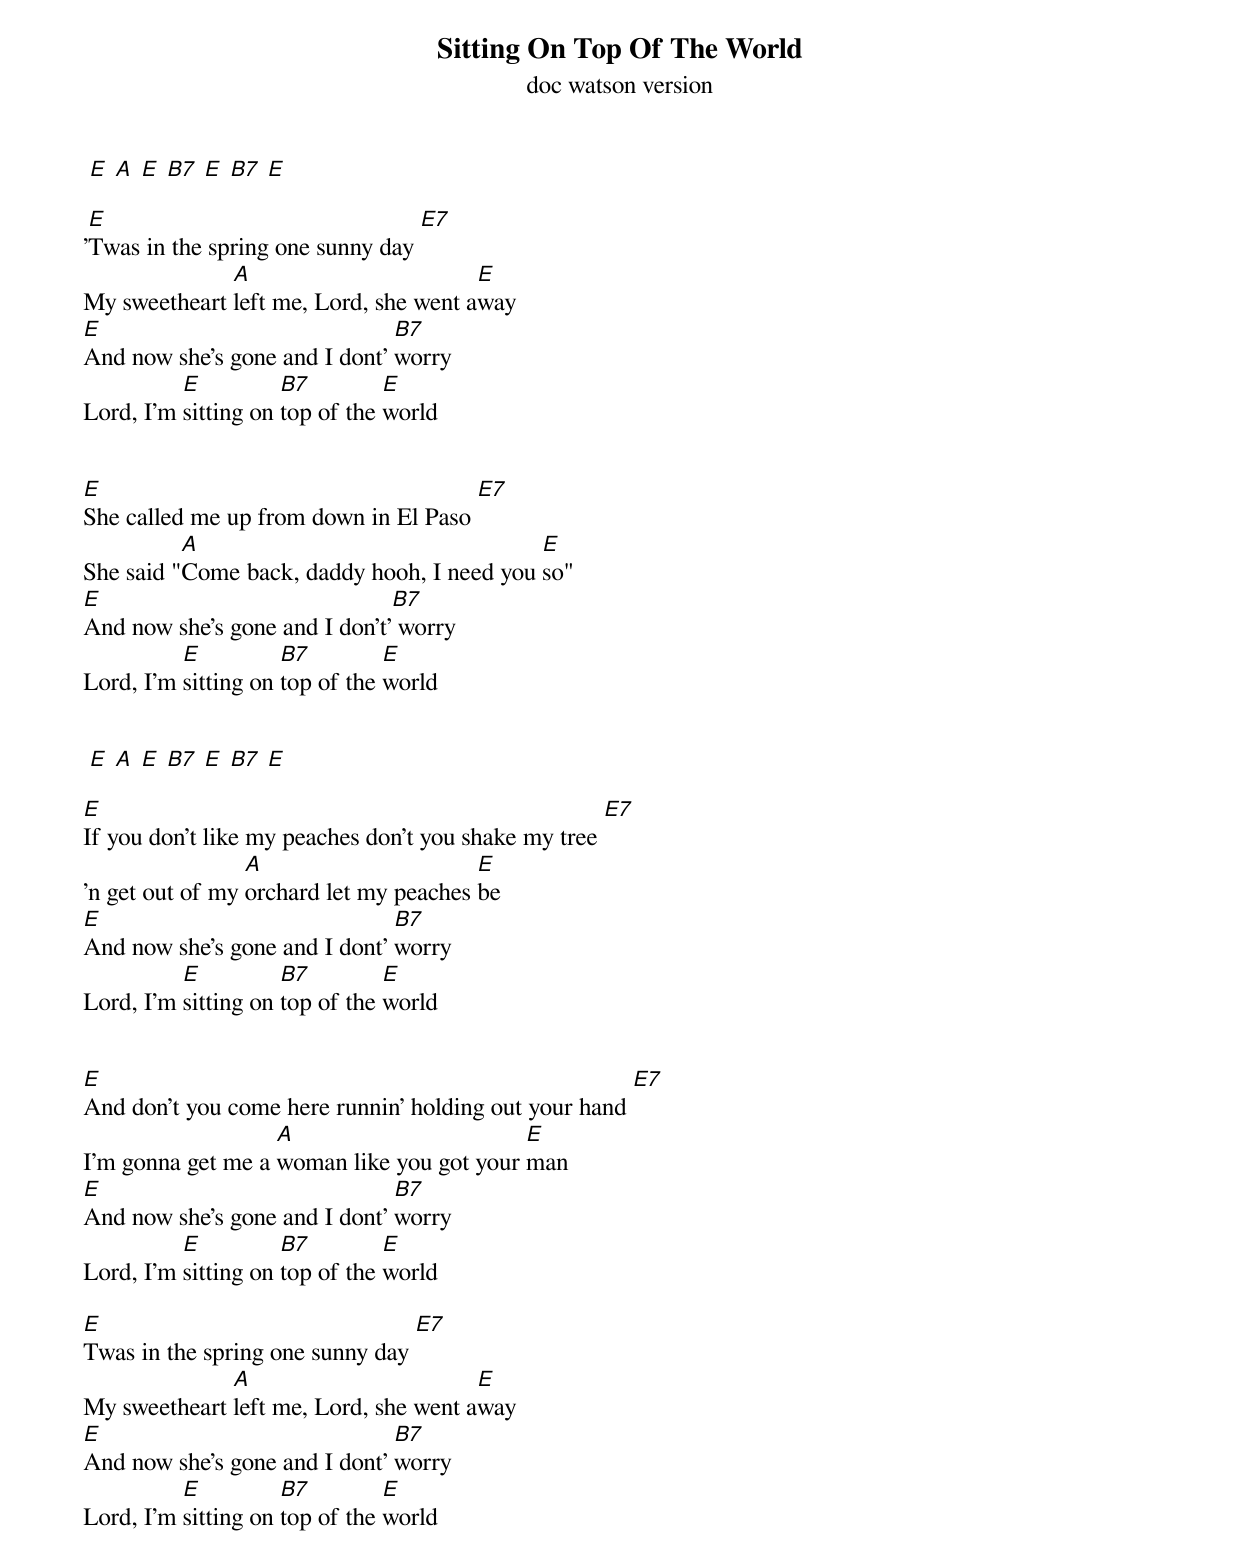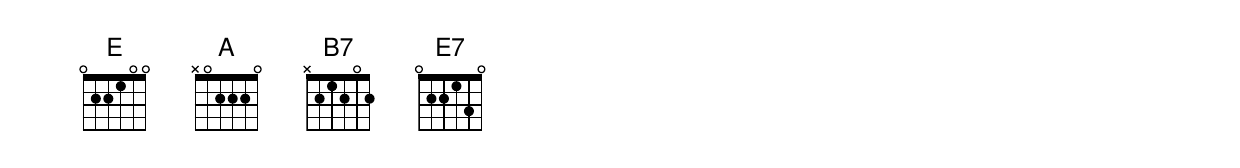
{title: Sitting On Top Of The World}
{subtitle: doc watson version}

 [E] [A] [E] [B7] [E] [B7] [E]

'[E]Twas in the spring one sunny day [E7]
My sweetheart [A]left me, Lord, she went a[E]way
[E]And now she's gone and I dont' [B7]worry
Lord, I'm [E]sitting on [B7]top of the [E]world


[E]She called me up from down in El Paso [E7]
She said "[A]Come back, daddy hooh, I need you [E]so"
[E]And now she's gone and I don't'[B7] worry
Lord, I'm [E]sitting on [B7]top of the [E]world


 [E] [A] [E] [B7] [E] [B7] [E]

[E]If you don't like my peaches don't you shake my tree [E7]
'n get out of my [A]orchard let my peaches [E]be
[E]And now she's gone and I dont' [B7]worry
Lord, I'm [E]sitting on [B7]top of the [E]world


[E]And don't you come here runnin' holding out your hand [E7]
I'm gonna get me a [A]woman like you got your [E]man
[E]And now she's gone and I dont' [B7]worry
Lord, I'm [E]sitting on [B7]top of the [E]world

[E]Twas in the spring one sunny day [E7]
My sweetheart [A]left me, Lord, she went a[E]way
[E]And now she's gone and I dont' [B7]worry
Lord, I'm [E]sitting on [B7]top of the [E]world

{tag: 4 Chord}
